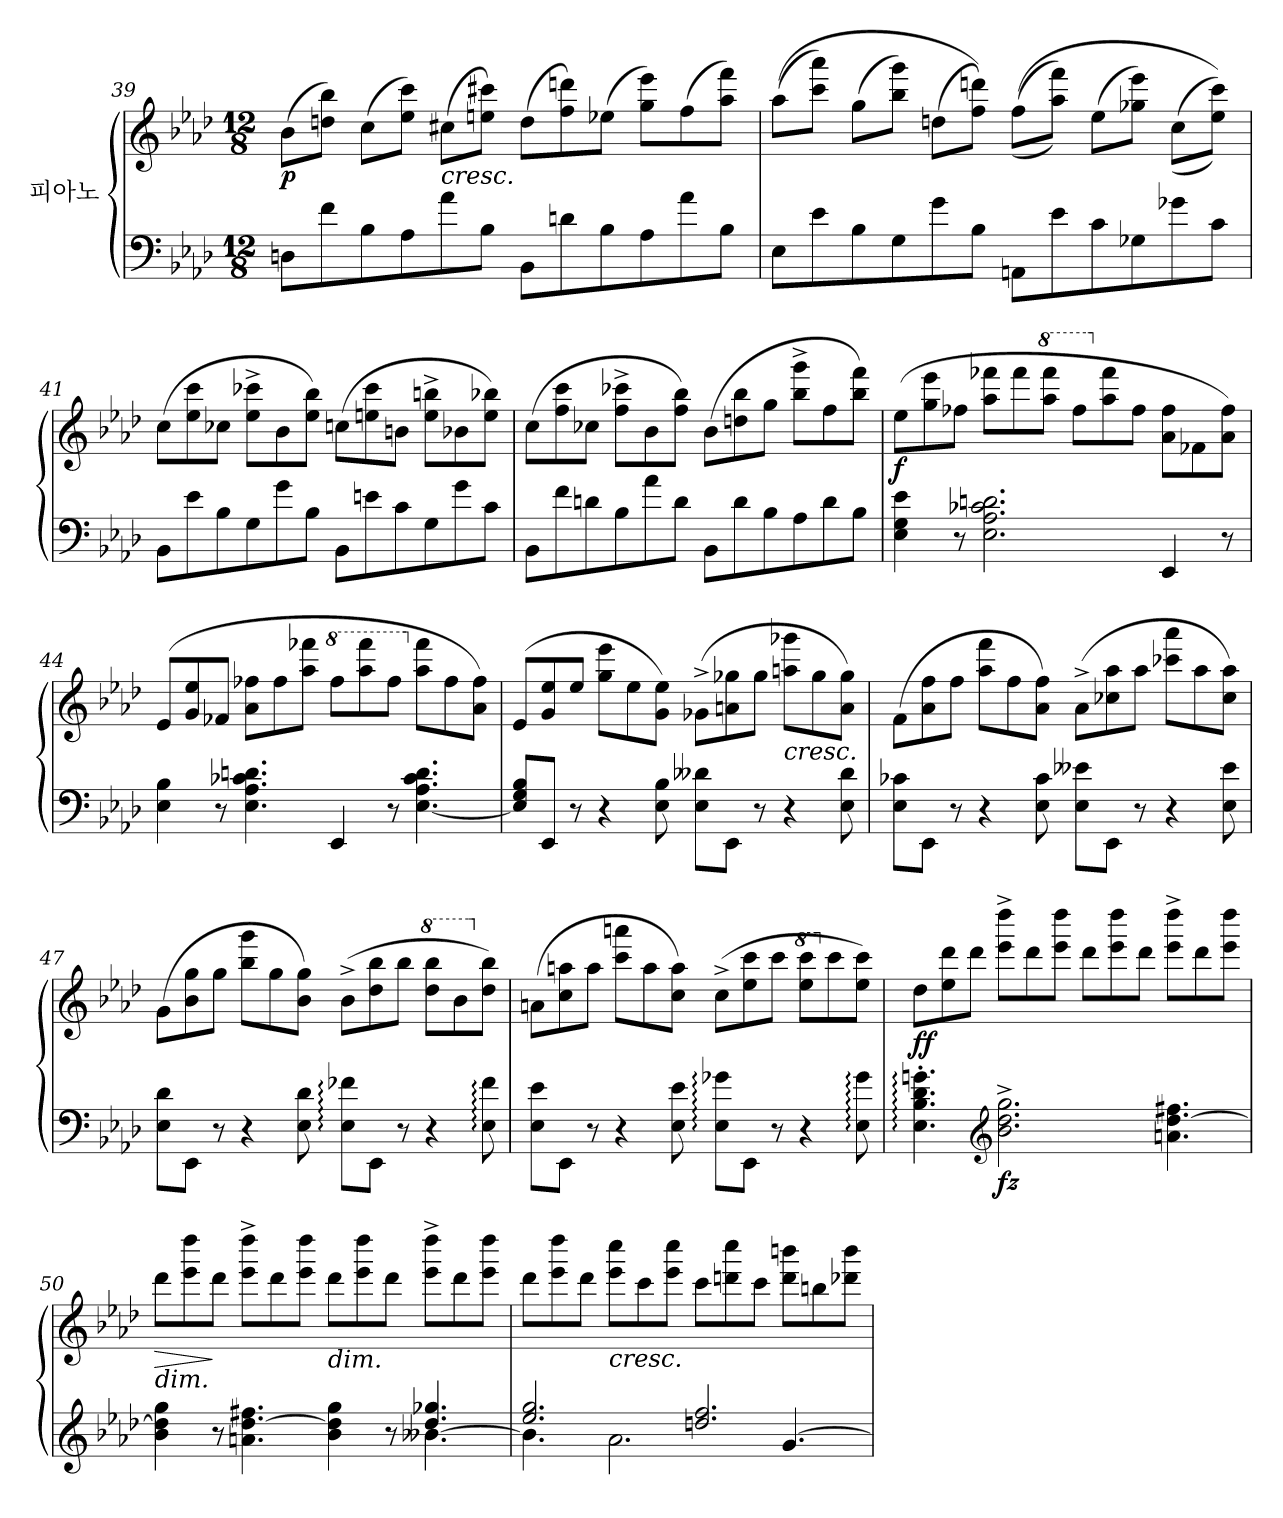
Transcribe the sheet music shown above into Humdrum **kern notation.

**kern	**kern	**dynam
*part1	*part1	*part1
*staff2	*staff1	*staff1/2
*I"피아노	*	*
!!LO:LB:g=z
*clefF4	*clefG2	*
*k[b-e-a-d-]	*k[b-e-a-d-]	*
*M12/8	*M12/8	*
=39	=39	=39
!	!	!LO:DY:b
8Dn\L	(>8b-\L	p
8f\	8ddn\ 8bb-\J)	.
8B-\	(>8cc\L	.
8A-\	8ee-\ 8ccc\J)	.
!	!LO:TX:b:i:t=cresc.	!
8a-\	(>8cc#X\L	.
8B-\J	8een\ 8ccc#X\J)	.
8BB-\L	(>8dd\L	.
8dn\	8ff\ 8dddn\)	.
8B-\	(>8ee-X\J	.
8A-\	8gg\ 8eee-\L)	.
8a-\	(>8ff\	.
8B-\J	8aa-\ 8fff\J)	.
=40	=40	=40
8E-\L	(>(>8aa-\L	.
8e-\	8ccc\ 8aaa-\J)	.
8B-\	(>8gg\L	.
8G\	8bb-\ 8ggg\J)	.
8g\	(>8ddn\L	.
8B-\J	8ff\ 8dddn\J))	.
8AAn\L	(>(>(>8ff\L	.
8e-\	8aa-\ 8fff\J))	.
8c\	(>8ee-\L	.
8G-X\	8gg-X\ 8eee-\J)	.
8g-X\	(>(>8cc\L	.
8c\J	8ee-\ 8ccc\J)))	.
!!LO:PB:g=z
=41	=41	=41
8BB-\L	(>8cc\L	.
8e-\	8ee-\ 8ccc\	.
8B-\	8cc-X\J	.
8G\	8ee-\^ 8ccc-X\^L	.
8g\	8b-\	.
8B-\J	8ee-\ 8bb-\J)	.
8BB-\L	(>8ccn\L	.
8en\	8een\ 8ccc-\	.
8c\	8bn\J	.
8G\	8ee\^ 8bbn\^L	.
8g\	8b-X\	.
8c\J	8ee\ 8bb-X\J)	.
=42	=42	=42
8BB-\L	(>8cc\L	.
8f\	8ff\ 8ccc\	.
8dn\	8cc-X\J	.
8B-\	8ff\^ 8ccc-X\^L	.
8a-\	8b-\	.
8d\J	8ff\ 8bb-\J)	.
8BB-\L	(>8b-\L	.
8d\	8ddn\ 8bb-\	.
8B-\	8gg\J	.
8A-\	8bb-\^ 8ggg\^L	.
8d\	8ff\	.
8B-\J	8bb-\ 8fff\J)	.
!!LO:LB:g=z
=43	=43	=43
!	!	!LO:DY:b
4E-\ 4G\ 4e-\	(>8ee-\L	f
.	8gg\ 8eee-\	.
8r	8ff-X\J	.
2.E-\ 2.A-\ 2.c-X\ 2.dn\	8aa-\ 8fff-X\L	.
.	8fff-\	.
*	*8va	*
.	8aaa-\ 8ffff-\J	.
.	8fff-\L	.
*	*X8va	*
.	8aa-\ 8fff-\	.
.	8ff-\J	.
4EE-/	8a-\ 8ff-\L	.
.	8f-X\	.
8r	8a-\ 8ff-\J)	.
=44	=44	=44
4E-\ 4B-\	(>8e-/L	.
.	8g/ 8ee-/	.
8r	8f-X/J	.
4.E-\ 4.A-\ 4.c-X\ 4.dn\	8a-\ 8ff-X\L	.
.	8ff-\	.
.	8aa-\ 8fff-X\J	.
*	*8va	*
4EE-/	8fff-\L	.
.	8aaa-\ 8ffff-\	.
8r	8fff-\J	.
*	*X8va	*
[4.E-\ 4.A-\ 4.c-\ 4.d\	8aa-\ 8fff-\L	.
.	8ff-\	.
.	8a-\ 8ff-\J)	.
!!LO:LB:g=z
=45	=45	=45
8E-/] 8G/ 8B-/L	(>8e-/L	.
8EE-/J	8g/ 8ee-/	.
8r	8ee-/J	.
4r	8gg\ 8eee-\L	.
.	8ee-\	.
8E-\ 8B-\	8g\ 8ee-\J)	.
8E-\ 8d--X\L	(>8g-X^\L	.
8EE-\J	8an\ 8gg-X\	.
8r	8gg-\J	.
!	!LO:TX:b:i:t=cresc.	!
4r	8aan\ 8ggg-X\L	.
.	8gg-\	.
8E-\ 8d--\	8a\ 8gg-\J)	.
=46	=46	=46
8E-\ 8c-X\L	(>8f\L	.
8EE-\J	8a-\ 8ff\	.
8r	8ff\J	.
4r	8aa-\ 8fff\L	.
.	8ff\	.
8E-\ 8c-\	8a-\ 8ff\J)	.
8E-\ 8e--X\L	(>8a-^\L	.
8EE-\J	8cc-X\ 8aa-\	.
8r	8aa-\J	.
4r	8ccc-X\ 8aaa-\L	.
.	8aa-\	.
8E-\ 8e--\	8cc-\ 8aa-\J)	.
!!LO:LB:g=z
=47	=47	=47
8E-\ 8d-\L	(>8g\L	.
8EE-\J	8b-\ 8gg\	.
8r	8gg\J	.
4r	8bb-\ 8ggg\L	.
.	8gg\	.
8E-\ 8d-\	8b-\ 8gg\J)	.
8E-\: 8f-X\:L	(>8b-^\L	.
8EE-\J	8dd-\ 8bb-\	.
8r	8bb-\J	.
*	*8va	*
4r	8ddd-\ 8bbb-\L	.
.	8bb-\	.
*	*X8va	*
8E-\: 8f-\:	8dd-\ 8bb-\J)	.
=48	=48	=48
8E-\ 8e-\L	(>8an\L	.
8EE-\J	8cc\ 8aan\	.
8r	8aa\J	.
4r	8ccc\ 8aaan\L	.
.	8aa\	.
8E-\ 8e-\	8cc\ 8aa\J)	.
8E-\: 8g-X\:L	(>8cc^\L	.
8EE-\J	8ee-\ 8ccc\	.
8r	8ccc\J	.
*	*8va	*
4r	8eee-\ 8cccc\L	.
*	*X8va	*
.	8ccc\	.
8E-\: 8g-\:	8ee-\ 8ccc\J)	.
!!LO:PB:g=z
=49	=49	=49
!	!	!LO:DY:b
4.E-\:' 4.B-\:' 4.d-\:' 4.gn\:'	8dd-\L	ff
.	8ee-\ 8ddd-\	.
.	8ddd-\J	.
*clefG2	*	*
!	!	!LO:DY:b=2
2.b-\^ 2.dd-\^ 2.gg\^	8eee-\^ 8dddd-\^L	fz
.	8ddd-\	.
.	8eee-\ 8dddd-\J	.
.	8ddd-\L	.
.	8eee-\ 8dddd-\	.
.	8ddd-\J	.
4.an\ [4.dd-\ 4.ff#X\	8eee-\^ 8dddd-\^L	.
.	8ddd-\	.
.	8eee-\ 8dddd-\J	.
=50	=50	=50
*^	*	*
!	!	!LO:TX:b:i:t=dim.	!
!	!	!	!LO:HP:b
4b-\ 4dd-\] 4gg\	8ryy	8ddd-\L	>
*v	*v	*	*
.	8eee-\ 8dddd-\	.
8r	8ddd-\J	]
4.an\ [4.dd-\ 4.ff#X\	8eee-\^ 8dddd-\^L	.
.	8ddd-\	.
.	8eee-\ 8dddd-\J	.
!	!LO:TX:b:i:t=dim.	!
4b-\ 4dd-\] 4gg\	8ddd-\L	.
.	8eee-\ 8dddd-\	.
8r	8ddd-\J	.
*^	*	*
[4.b--X\	4.dd-/ 4.gg-X/	8eee-\^ 8dddd-\^L	.
.	.	8ddd-\	.
.	.	8eee-\ 8dddd-\J	.
=51	=51	=51	=51
4.b--\]	2.ee-/ 2.gg/	8ddd-\L	.
.	.	8eee-\ 8dddd-\	.
.	.	8ddd-\J	.
!	!	!LO:TX:b:i:t=cresc.	!
2.a-\	.	8eee-\ 8cccc\L	.
.	.	8ccc\	.
.	.	8eee-\ 8cccc\J	.
.	2.ddn/ 2.ff/	8ccc\L	.
.	.	8dddn\ 8cccc\	.
.	.	8ccc\J	.
[4.g/	.	8ddd\ 8bbbn\L	.
.	.	8bbn\	.
.	.	8ddd-X\ 8bbb\J	.
*v	*v	*	*
=	=	=
*-	*-	*-
